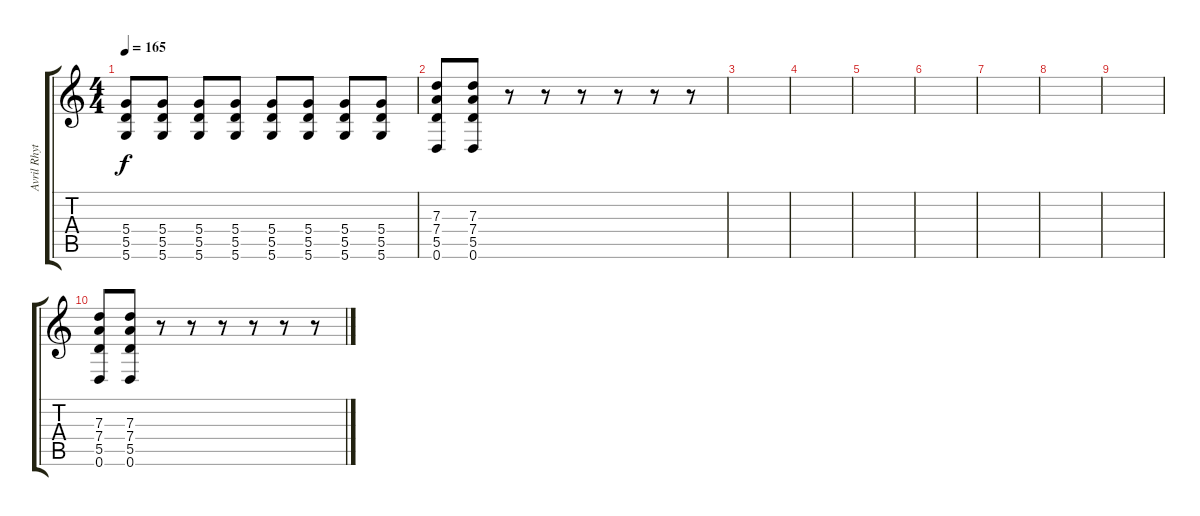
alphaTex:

\track ("Avril Rhythm 2" "Avril Rhyt") {instrument distortionguitar}
\staff {score tabs}
\tuning (E4 B3 G3 D3 A2 D2) {hide}
\ts (4 4)
\tempo 165
\clef g2
\ks c
(5.4 5.5 5.6).8{dy f} (5.4 5.5 5.6).8 (5.4 5.5 5.6).8 (5.4 5.5 5.6).8 (5.4 5.5 5.6).8 (5.4 5.5 5.6).8 (5.4 5.5 5.6).8 (5.4 5.5 5.6).8 |
(7.3 7.4 5.5 0.6).8 (7.3 7.4 5.5 0.6).8 r.8 r.8 r.8 r.8 r.8 r.8 |
|
|
|
|
|
|
|
(7.3 7.4 5.5 0.6).8 (7.3 7.4 5.5 0.6).8 r.8 r.8 r.8 r.8 r.8 r.8
